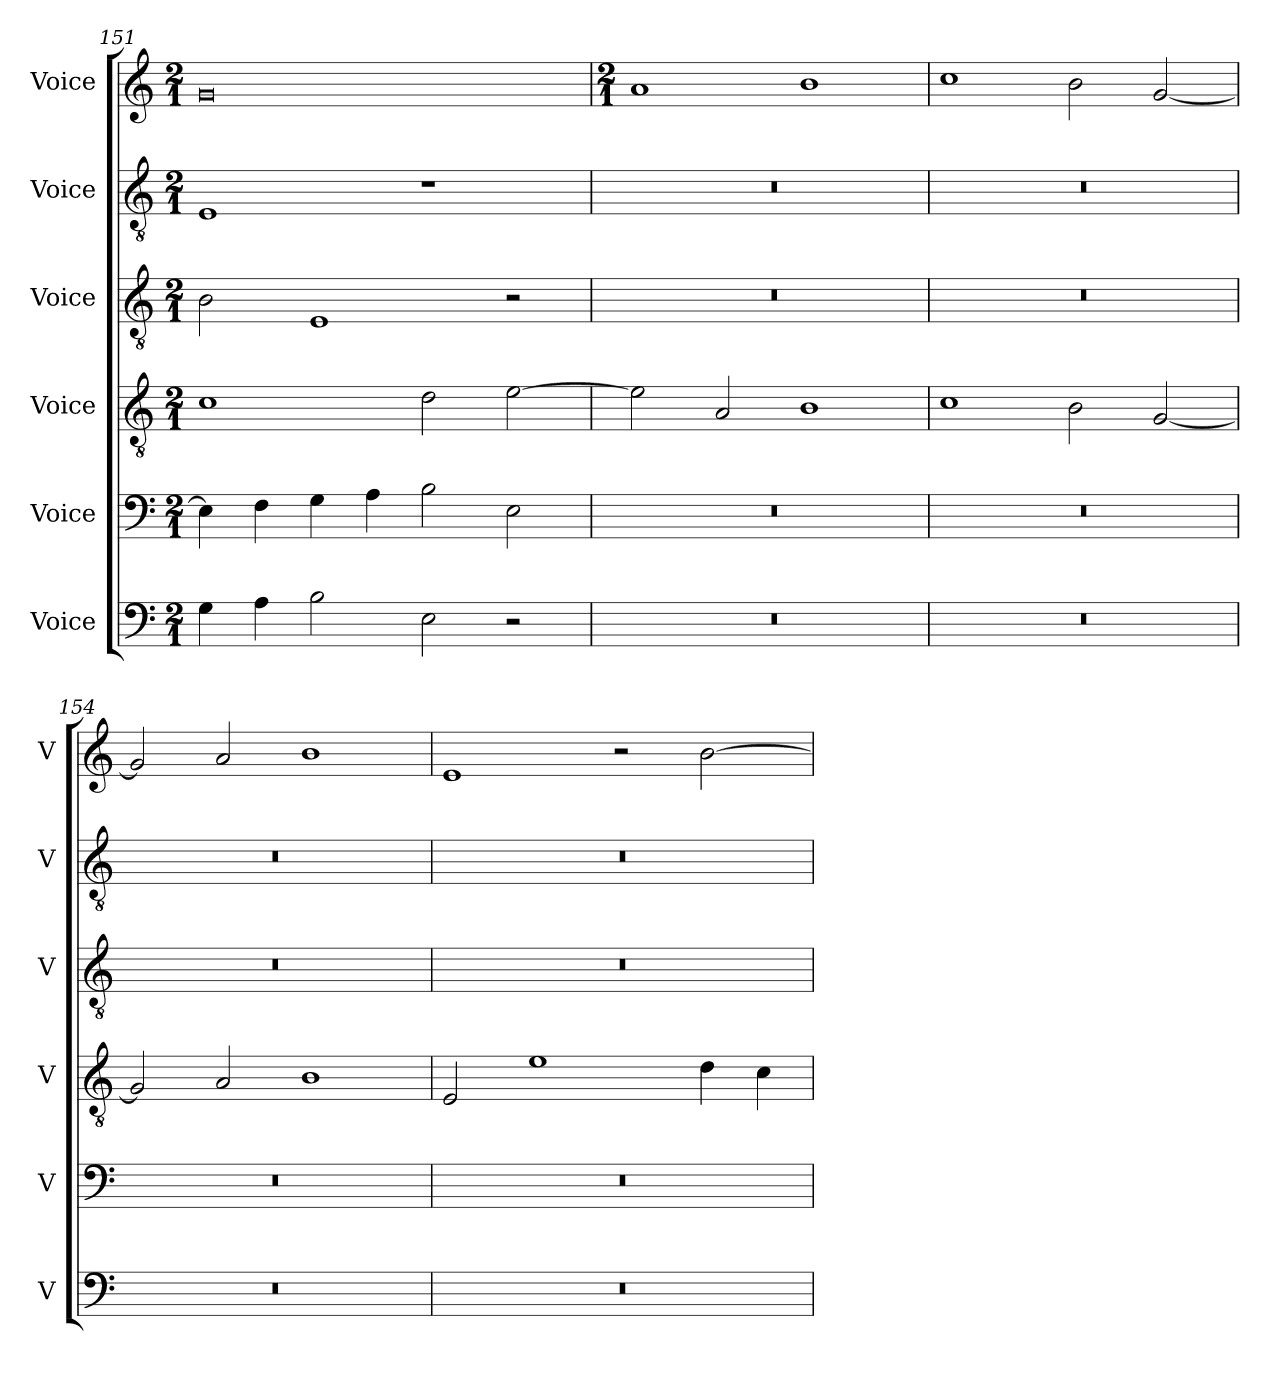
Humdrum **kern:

**kern	**kern	**kern	**kern	**kern	**kern
*part6	*part5	*part4	*part3	*part2	*part1
*staff6	*staff5	*staff4	*staff3	*staff2	*staff1
*I"Voice	*I"Voice	*I"Voice	*I"Voice	*I"Voice	*I"Voice
*I'V	*I'V	*I'V	*I'V	*I'V	*I'V
*clefF4	*clefF4	*clefGv2	*clefGv2	*clefGv2	*clefG2
*k[]	*k[]	*k[]	*k[]	*k[]	*k[]
*M2/1	*M2/1	*M2/1	*M2/1	*M2/1	*M2/1
=151	=151	=151	=151	=151	=151
4G\	4E\]	1c	2B\	1E	0g
4A\	4F\	.	.	.	.
2B\	4G\	.	1E	.	.
.	4A\	.	.	.	.
2E\	2B\	2d\	.	1r	.
2r	2E\	[2e\	2r	.	.
=152	=152	=152	=152	=152	=152
*	*	*	*	*	*M2/1
0r	0r	2e\]	0r	0r	1a
.	.	2A/	.	.	.
.	.	1B	.	.	1b
=153	=153	=153	=153	=153	=153
0r	0r	1c	0r	0r	1cc
.	.	2B\	.	.	2b\
.	.	[2G/	.	.	[2g/
=154	=154	=154	=154	=154	=154
0r	0r	2G/]	0r	0r	2g/]
.	.	2A/	.	.	2a/
.	.	1B	.	.	1b
!!LO:PB:g=z
=155	=155	=155	=155	=155	=155
0r	0r	2E/	0r	0r	1e
.	.	1e	.	.	.
.	.	.	.	.	2r
.	.	4d\	.	.	[2b\
.	.	4c\	.	.	.
=	=	=	=	=	=
*-	*-	*-	*-	*-	*-
